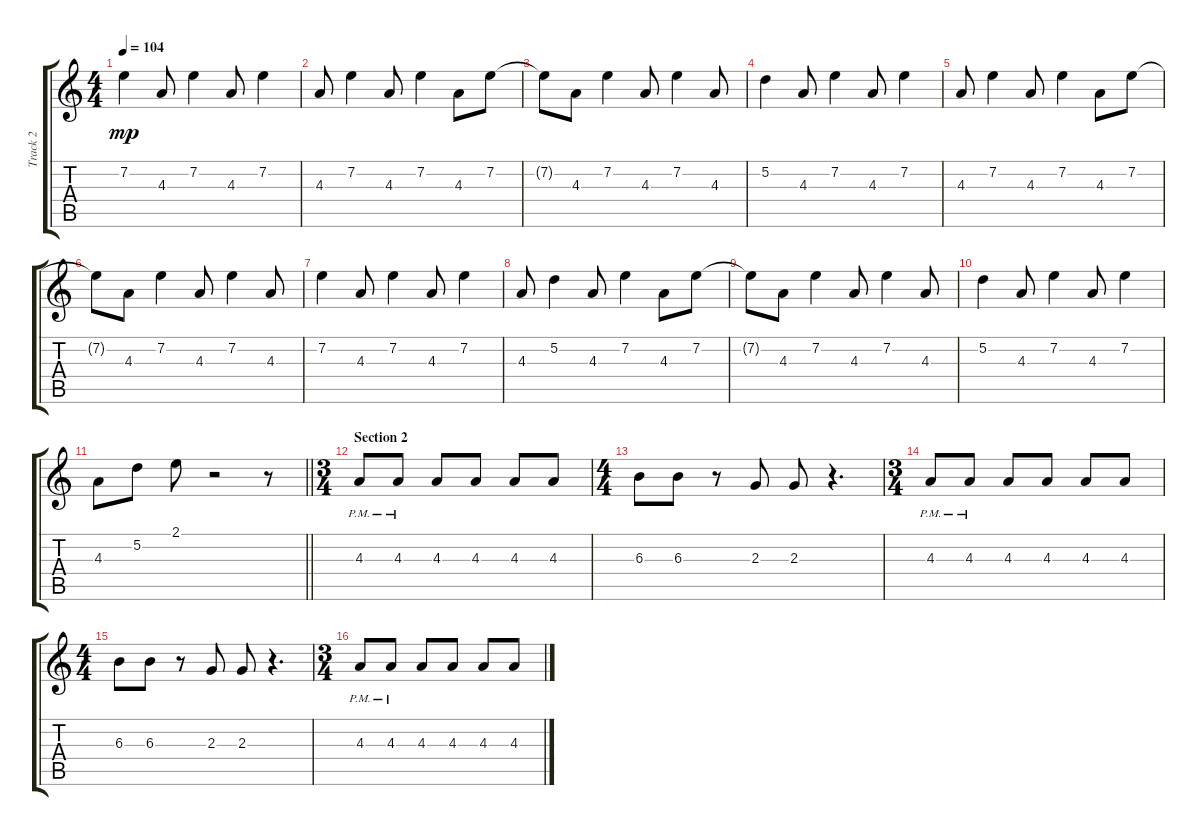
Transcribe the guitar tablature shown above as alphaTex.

\track ("Track 2" "Track 2") {instrument acousticguitarsteel}
\staff {score tabs}
\tuning (D4 A3 F3 C3 G2 D2) {hide}
\ts (4 4)
\tempo 104
\clef g2
\ks c
7.2.4{dy mp} 4.3.8 7.2.4 4.3.8 7.2.4 |
4.3.8 7.2.4 4.3.8 7.2.4 4.3.8 7.2.8 |
7.2{t}.8 4.3.8 7.2.4 4.3.8 7.2.4 4.3.8 |
5.2.4 4.3.8 7.2.4 4.3.8 7.2.4 |
4.3.8 7.2.4 4.3.8 7.2.4 4.3.8 7.2.8 |
7.2{t}.8 4.3.8 7.2.4 4.3.8 7.2.4 4.3.8 |
7.2.4 4.3.8 7.2.4 4.3.8 7.2.4 |
4.3.8 5.2.4 4.3.8 7.2.4 4.3.8 7.2.8 |
7.2{t}.8 4.3.8 7.2.4 4.3.8 7.2.4 4.3.8 |
5.2.4 4.3.8 7.2.4 4.3.8 7.2.4 |
\barLineRight lightlight
4.3.8 5.2.8 2.1.8 r.2 r.8 |
\ts (3 4)
\section ("" "Section 2")
4.3{pm}.8 4.3{pm}.8 4.3.8 4.3.8 4.3.8 4.3.8 |
\ts (4 4)
6.3.8 6.3.8 r.8 2.3.8 2.3.8 r.4{d} |
\ts (3 4)
4.3{pm}.8 4.3{pm}.8 4.3.8 4.3.8 4.3.8 4.3.8 |
\ts (4 4)
6.3.8 6.3.8 r.8 2.3.8 2.3.8 r.4{d} |
\ts (3 4)
4.3{pm}.8 4.3{pm}.8 4.3.8 4.3.8 4.3.8 4.3.8
